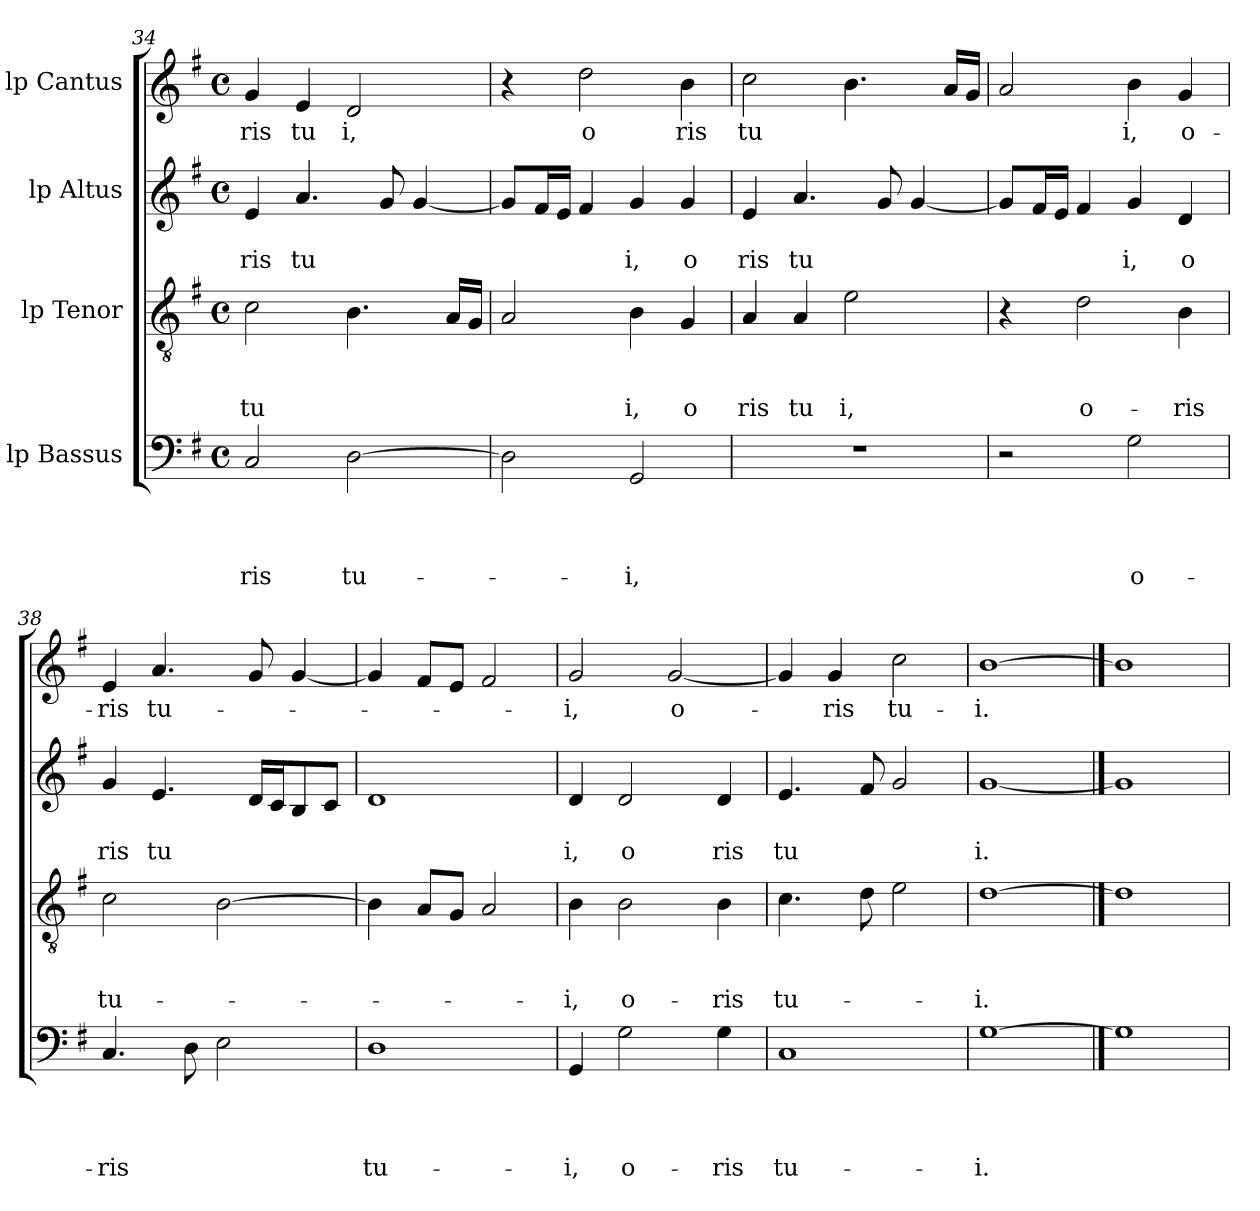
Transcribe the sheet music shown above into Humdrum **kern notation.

**kern	**text	**text	**text	**text	**kern	**text	**text	**text	**kern	**text	**text	**kern	**text
*part4	*part4	*part4	*part4	*part4	*part3	*part3	*part3	*part3	*part2	*part2	*part2	*part1	*part1
*staff4	*staff4	*staff4	*staff4	*staff4	*staff3	*staff3	*staff3	*staff3	*staff2	*staff2	*staff2	*staff1	*staff1
*I"lp Bassus	*	*	*	*	*I"lp Tenor	*	*	*	*I"lp Altus	*	*	*I"lp Cantus	*
*clefF4	*	*	*	*	*clefGv2	*	*	*	*clefG2	*	*	*clefG2	*
*k[f#]	*	*	*	*	*k[f#]	*	*	*	*k[f#]	*	*	*k[f#]	*
*G:	*	*	*	*	*G:	*	*	*	*G:	*	*	*G:	*
*M4/4	*	*	*	*	*M4/4	*	*	*	*M4/4	*	*	*M4/4	*
*met(c)	*	*	*	*	*met(c)	*	*	*	*met(c)	*	*	*met(c)	*
=34	=34	=34	=34	=34	=34	=34	=34	=34	=34	=34	=34	=34	=34
!	!	!	!	!LO:LY:b	!	!	!	!LO:LY:b	!	!	!LO:LY:b	!	!LO:LY:b
2C/	.	.	.	-ris	2c\	.	.	tu	4e/	.	ris	4g/	ris
!	!	!	!	!	!	!	!	!	!	!	!LO:LY:b	!	!LO:LY:b
.	.	.	.	.	.	.	.	.	4.a/	.	tu	4e/	tu
!	!	!	!	!LO:LY:b	!	!	!	!	!	!	!	!	!LO:LY:b
[>2D\	.	.	.	tu-	4.B\	.	.	.	.	.	.	2d/	i,
.	.	.	.	.	.	.	.	.	8g/	.	.	.	.
.	.	.	.	.	.	.	.	.	[<4g/	.	.	.	.
.	.	.	.	.	16A/LL	.	.	.	.	.	.	.	.
.	.	.	.	.	16G/JJ	.	.	.	.	.	.	.	.
=35	=35	=35	=35	=35	=35	=35	=35	=35	=35	=35	=35	=35	=35
2D\]	.	.	.	.	2A/	.	.	.	8g/L]	.	.	4r	.
.	.	.	.	.	.	.	.	.	16f#/L	.	.	.	.
.	.	.	.	.	.	.	.	.	16e/JJ	.	.	.	.
!	!	!	!	!	!	!	!	!	!	!	!	!	!LO:LY:b
.	.	.	.	.	.	.	.	.	4f#/	.	.	2dd\	o
!	!	!	!	!LO:LY:b	!	!	!	!LO:LY:b	!	!	!LO:LY:b	!	!
2GG/	.	.	.	-i,	4B\	.	.	i,	4g/	.	i,	.	.
!	!	!	!	!	!	!	!	!LO:LY:b	!	!	!LO:LY:b	!	!LO:LY:b
.	.	.	.	.	4G/	.	.	o	4g/	.	o	4b\	ris
=36	=36	=36	=36	=36	=36	=36	=36	=36	=36	=36	=36	=36	=36
!	!	!	!	!	!	!	!	!LO:LY:b	!	!	!LO:LY:b	!	!LO:LY:b
1r	.	.	.	.	4A/	.	.	ris	4e/	.	ris	2cc\	tu
!	!	!	!	!	!	!	!	!LO:LY:b	!	!	!LO:LY:b	!	!
.	.	.	.	.	4A/	.	.	tu	4.a/	.	tu	.	.
!	!	!	!	!	!	!	!	!LO:LY:b	!	!	!	!	!
.	.	.	.	.	2e\	.	.	i,	.	.	.	4.b\	.
.	.	.	.	.	.	.	.	.	8g/	.	.	.	.
.	.	.	.	.	.	.	.	.	[<4g/	.	.	.	.
.	.	.	.	.	.	.	.	.	.	.	.	16a/LL	.
.	.	.	.	.	.	.	.	.	.	.	.	16g/JJ	.
!!LO:LB:g=z
=37	=37	=37	=37	=37	=37	=37	=37	=37	=37	=37	=37	=37	=37
2r	.	.	.	.	4r	.	.	.	8g/L]	.	.	2a/	.
.	.	.	.	.	.	.	.	.	16f#/L	.	.	.	.
.	.	.	.	.	.	.	.	.	16e/JJ	.	.	.	.
!	!	!	!	!	!	!	!	!LO:LY:b	!	!	!	!	!
.	.	.	.	.	2d\	.	.	o-	4f#/	.	.	.	.
!	!	!	!	!LO:LY:b	!	!	!	!	!	!	!LO:LY:b	!	!LO:LY:b
2G\	.	.	.	o-	.	.	.	.	4g/	.	i,	4b\	i,
!	!	!	!	!	!	!	!	!LO:LY:b	!	!	!LO:LY:b	!	!LO:LY:b
.	.	.	.	.	4B\	.	.	-ris	4d/	.	o	4g/	o-
=38	=38	=38	=38	=38	=38	=38	=38	=38	=38	=38	=38	=38	=38
!	!	!	!	!LO:LY:b	!	!	!	!LO:LY:b	!	!	!LO:LY:b	!	!LO:LY:b
4.C/	.	.	.	-ris	2c\	.	.	tu-	4g/	.	ris	4e/	-ris
!	!	!	!	!	!	!	!	!	!	!	!LO:LY:b	!	!LO:LY:b
.	.	.	.	.	.	.	.	.	4.e/	.	tu	4.a/	tu-
8D\	.	.	.	.	.	.	.	.	.	.	.	.	.
2E\	.	.	.	.	[>2B\	.	.	.	.	.	.	.	.
.	.	.	.	.	.	.	.	.	16d/LL	.	.	8g/	.
.	.	.	.	.	.	.	.	.	16c/J	.	.	.	.
.	.	.	.	.	.	.	.	.	8B/	.	.	[<4g/	.
.	.	.	.	.	.	.	.	.	8c/J	.	.	.	.
=39	=39	=39	=39	=39	=39	=39	=39	=39	=39	=39	=39	=39	=39
!	!	!	!	!LO:LY:b	!	!	!	!	!	!	!	!	!
1D	.	.	.	tu-	4B\]	.	.	.	1d	.	.	4g/]	.
.	.	.	.	.	8A/L	.	.	.	.	.	.	8f#/L	.
.	.	.	.	.	8G/J	.	.	.	.	.	.	8e/J	.
.	.	.	.	.	2A/	.	.	.	.	.	.	2f#/	.
=40	=40	=40	=40	=40	=40	=40	=40	=40	=40	=40	=40	=40	=40
!	!	!	!	!LO:LY:b	!	!	!	!LO:LY:b	!	!	!LO:LY:b	!	!LO:LY:b
4GG/	.	.	.	-i,	4B\	.	.	-i,	4d/	.	i,	2g/	-i,
!	!	!	!	!LO:LY:b	!	!	!	!LO:LY:b	!	!	!LO:LY:b	!	!
2G\	.	.	.	o-	2B\	.	.	o-	2d/	.	o	.	.
!	!	!	!	!	!	!	!	!	!	!	!	!	!LO:LY:b
.	.	.	.	.	.	.	.	.	.	.	.	[<2g/	o-
!	!	!	!	!LO:LY:b	!	!	!	!LO:LY:b	!	!	!LO:LY:b	!	!
4G\	.	.	.	-ris	4B\	.	.	-ris	4d/	.	ris	.	.
=41	=41	=41	=41	=41	=41	=41	=41	=41	=41	=41	=41	=41	=41
!	!	!	!	!LO:LY:b	!	!	!	!LO:LY:b	!	!	!LO:LY:b	!	!
1C	.	.	.	tu-	4.c\	.	.	tu-	4.e/	.	tu	4g/]	.
!	!	!	!	!	!	!	!	!	!	!	!	!	!LO:LY:b
.	.	.	.	.	.	.	.	.	.	.	.	4g/	-ris
.	.	.	.	.	8d\	.	.	.	8f#/	.	.	.	.
!	!	!	!	!	!	!	!	!	!	!	!	!	!LO:LY:b
.	.	.	.	.	2e\	.	.	.	2g/	.	.	2cc\	tu-
=42	=42	=42	=42	=42	=42	=42	=42	=42	=42	=42	=42	=42	=42
!	!	!	!	!LO:LY:b	!	!	!	!LO:LY:b	!	!	!LO:LY:b	!	!LO:LY:b
[1G	.	.	.	-i.	[1d	.	.	-i.	[1g	.	i.	[1b	-i.
==43	==43	==43	==43	==43	==43	==43	==43	==43	==43	==43	==43	==43	==43
1G]	.	.	.	.	1d]	.	.	.	1g]	.	.	1b]	.
=	=	=	=	=	=	=	=	=	=	=	=	=	=
*-	*-	*-	*-	*-	*-	*-	*-	*-	*-	*-	*-	*-	*-
